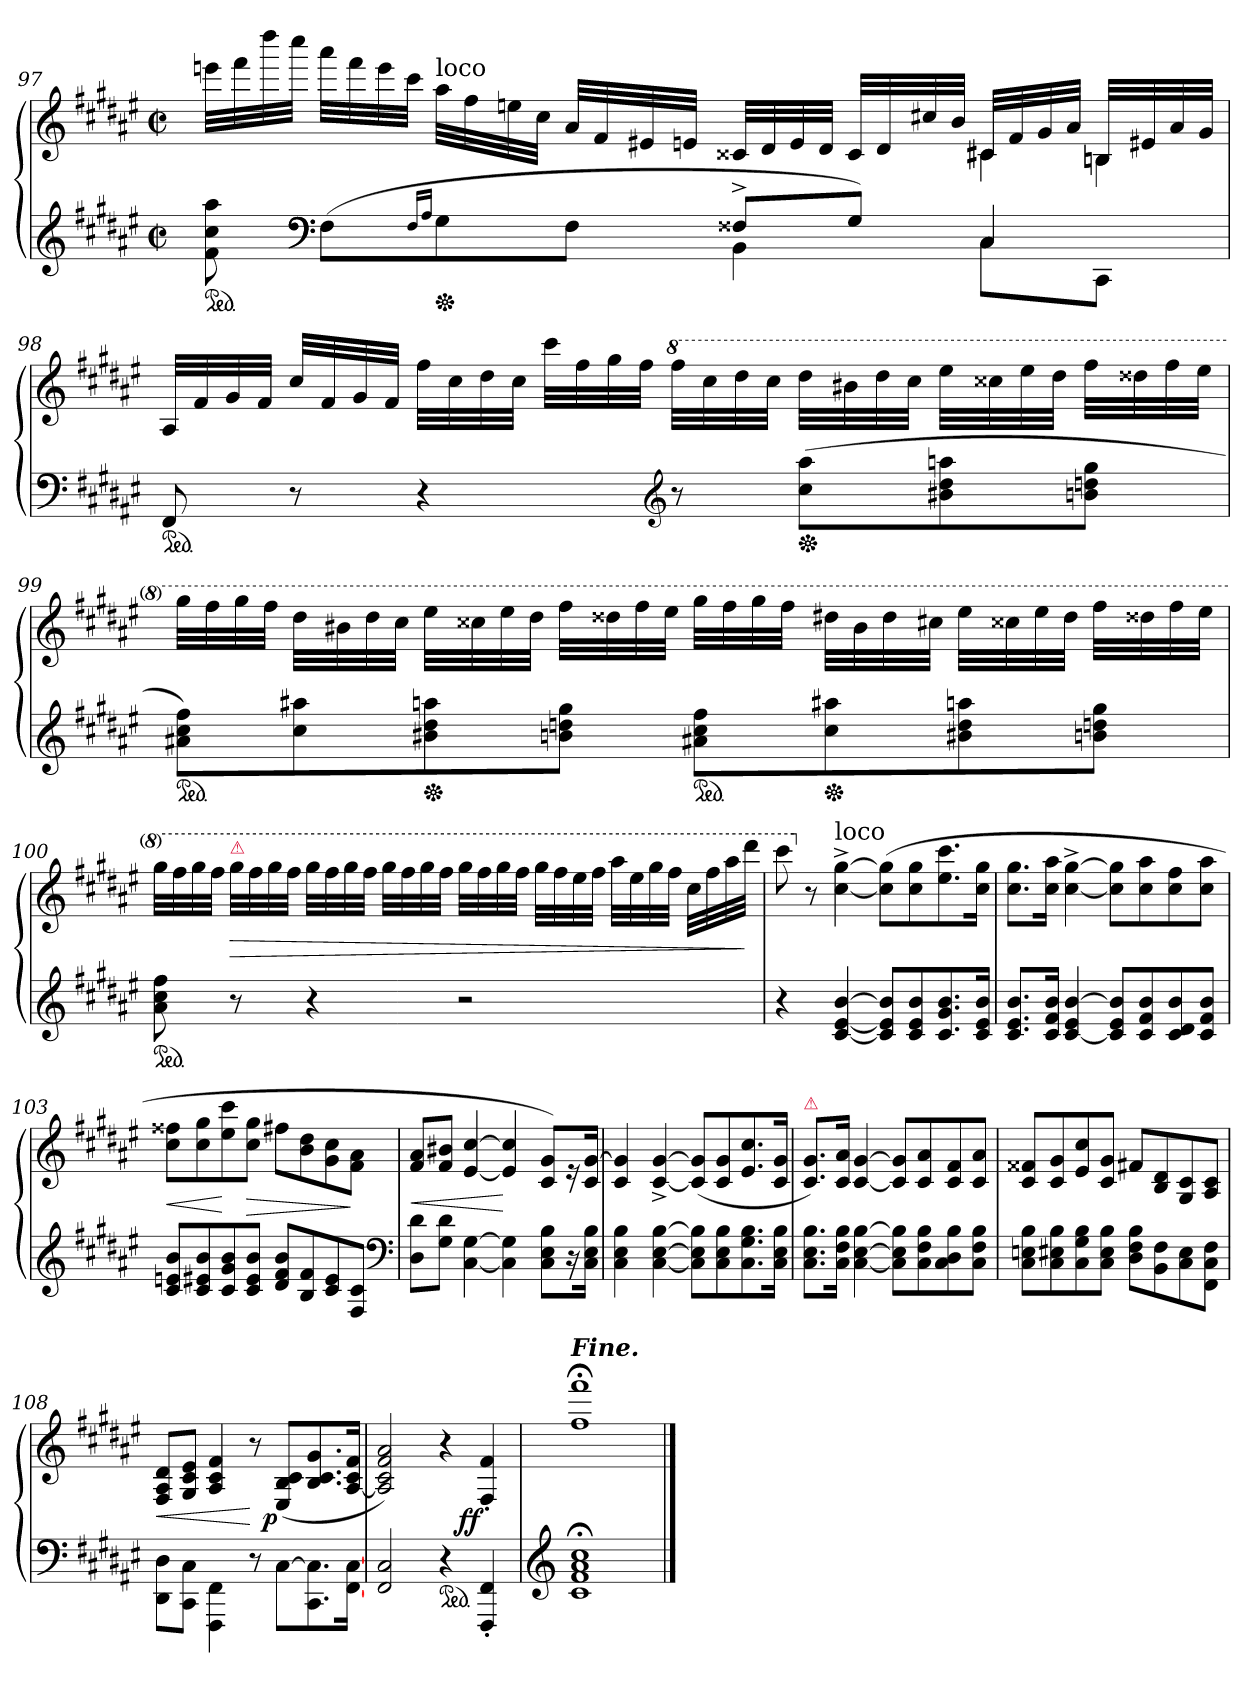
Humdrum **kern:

**kern	**kern	**dynam
*part1	*part1	*part1
*staff2	*staff1	*staff1/2
*clefG2	*clefG2	*
*k[f#c#g#d#a#e#]	*k[f#c#g#d#a#e#]	*
*M2/2	*M2/2	*
*met(c|)	*met(c|)	*
=97	=97	=97
*^	*^	*
*ped	*	*	*	*
8f#\ 8cc#\ 8aa#\	8rffyy	32eeenLLL	2.rFyy	.
.	.	32fff#	.	.
.	.	32dddd#	.	.
.	.	32cccc#JJJ	.	.
*clefF4	*	*	*	*
(>8F#L	4.rGGyy	32aaa#LLL	.	.
.	.	32fff#	.	.
.	.	32eee	.	.
.	.	32ccc#JJJ	.	.
16qqF#/LL	.	.	.	.
16qqA#/JJ	.	.	.	.
!	!	!LO:TX:a:t=loco	!	!
*Xped	*	*	*	*
8G#	.	32aa#LLL	.	.
.	.	32ff#	.	.
.	.	32een	.	.
.	.	32cc#JJJ	.	.
8F#J	.	32a#LLL	.	.
.	.	32f#	.	.
.	.	32e#X	.	.
.	.	32enJJJ	.	.
8F##X^>L	4BB	32c##XLLL	.	.
.	.	32d#	.	.
.	.	32e	.	.
.	.	32d#JJJ	.	.
8G#J)	.	32c##LLL	.	.
.	.	32d#	.	.
.	.	32cc#X	.	.
.	.	32bJJJ	.	.
!	!	!	!LO:N:vis=4	!
4C#/	8C#L	32c#XLLL	8c#X	.
.	.	32f#	.	.
.	.	32g#	.	.
.	.	32a#JJJ	.	.
!	!	!	!LO:N:vis=4	!
.	8CC#J	32BnLLL	8Bn	.
.	.	32e#X	.	.
.	.	32a#	.	.
.	.	32g#JJJ	.	.
*v	*v	*	*	*
*	*v	*v	*
=98	=98	=98
*ped	*	*
8FF#	32A#/LLL	.
.	32f#	.
.	32g#	.
.	32f#JJJ	.
8r	32cc#/LLL	.
.	32f#	.
.	32g#	.
.	32f#JJJ	.
4r	32ff#LLL	.
.	32cc#	.
.	32dd#	.
.	32cc#JJJ	.
.	32ccc#LLL	.
.	32ff#	.
.	32gg#	.
.	32ff#JJJ	.
*clefG2	*	*
*	*8va	*
8r	32fff#LLL	.
.	32ccc#	.
.	32ddd#	.
.	32ccc#JJJ	.
*Xped	*	*
(>8cc# 8aa#L	32ddd#LLL	.
.	32bb#X	.
.	32ddd#	.
.	32ccc#JJJ	.
8b#X 8dd# 8aan	32eee#LLL	.
.	32ccc##X	.
.	32eee#	.
.	32ddd#JJJ	.
8bn 8ddn 8gg#J	32fff#LLL	.
.	32ddd##X	.
.	32fff#	.
.	32eee#JJJ	.
=99	=99	=99
*ped	*	*
8a#X 8cc# 8ff#L)	32ggg#LLL	.
.	32fff#	.
.	32ggg#	.
.	32fff#JJJ	.
8cc# 8aa#X	32ddd#LLL	.
.	32bb#X	.
.	32ddd#	.
.	32ccc#JJJ	.
*Xped	*	*
8b#X 8dd# 8aan	32eee#LLL	.
.	32ccc##X	.
.	32eee#	.
.	32ddd#JJJ	.
8bn 8ddn 8gg#J	32fff#LLL	.
.	32ddd##X	.
.	32fff#	.
.	32eee#JJJ	.
*ped	*	*
8a#X 8cc# 8ff#L	32ggg#LLL	.
.	32fff#	.
.	32ggg#	.
.	32fff#JJJ	.
*Xped	*	*
8cc# 8aa#X	32ddd#XLLL	.
.	32bb#	.
.	32ddd#	.
.	32ccc#XJJJ	.
8b#X 8dd 8aan	32eee#LLL	.
.	32ccc##X	.
.	32eee#	.
.	32ddd#JJJ	.
8bn 8ddn 8gg#J	32fff#LLL	.
.	32ddd##X	.
.	32fff#	.
.	32eee#JJJ	.
=100	=100	=100
*ped	*	*
8a# 8cc# 8ff#	32ggg#LLL	.
.	32fff#	.
.	32ggg#	.
.	32fff#JJJ	.
!	!LO:TX:a:color=crimson:t=⚠	!
8r	32ggg#LLL	>
.	32fff#	.
.	32ggg#	.
.	32fff#JJJ	.
4r	32ggg#LLL	.
.	32fff#	.
.	32ggg#	.
.	32fff#JJJ	.
.	32ggg#LLL	.
.	32fff#	.
.	32ggg#	.
.	32fff#JJJ	.
2r	32ggg#LLL	.
.	32fff#	.
.	32ggg#	.
.	32fff#JJJ	.
.	32ggg#LLL	.
.	32fff#	.
.	32eee#	.
.	32fff#JJJ	.
.	32aaa#LLL	.
.	32eee#	.
.	32ggg#	.
.	32fff#JJJ	.
.	32ccc#LLL	.
.	32fff#	.
.	32aaa#	.
.	32dddd#JJJ	]
=101	=101	=101
4r	8cccc#	.
*	*X8va	*
.	8r	.
!	!LO:TX:a:t=loco	!
[4c# [4e# [4b	[4cc#^< [4gg#^<	.
8c#] 8e#] 8b]L	(>8cc#] 8gg#]L	.
8c# 8e# 8b	8cc# 8gg#	.
8.c# 8.g# 8.b	8.ee# 8.ccc#	.
16c# 16e# 16bJk	16cc# 16gg#Jk	.
=102	=102	=102
8.c# 8.e# 8.bL	8.cc# 8.gg#L	.
16c# 16f# 16bJk	16cc# 16aa#Jk	.
[4c# 4e# [4b	[4cc#^> [4gg#^>	.
8c#] 8e# 8b]L	8cc#] 8gg#]L	.
8c# 8f# 8b	8cc# 8aa#	.
8c# 8d# 8b	8cc# 8ff#	.
8c# 8f# 8bJ	8cc# 8aa#J	.
=103	=103	=103
8c# 8en 8bL	8cc# 8ff##XL	<
8c# 8e#X 8b	8cc# 8gg#	.
8c# 8g# 8b	8ee# 8ccc#	[
8c# 8e# 8bJ	8cc# 8gg#J	>
8d# 8f# 8bL	8ff#XL	.
8B 8f#	8b 8dd#	.
8c# 8e#	8g# 8cc#	.
8F# 8c#J	8f# 8a#J	]
*clefF4	*	*
=104	=104	=104
8D# 8d#L	8f# 8a#L	<
8G# 8d#J	8f# 8b#XJ	.
[4C# [4G#	[4e# [4cc#	.
4C#] 4G#]	4e#] 4cc#]	[
8C# 8E# 8BL	8c# 8g#L)	.
16r	16r	.
16C# 16E# 16BJk	16c# [16g#Jk	.
=105	=105	=105
4C# 4E# 4B	4c# 4g#]	.
[4C# [4E# [4B	[4c#^> [4g#^>	.
8C#] 8E#] 8B]L	(>8c#] 8g#]L	.
8C# 8E# 8B	8c# 8g#	.
8.C# 8.G# 8.B	8.e# 8.cc#	.
16C# 16E# 16BJk	16c# 16g#Jk	.
=106	=106	=106
!	!LO:TX:a:color=crimson:t=⚠	!
8.C# 8.E# 8.BL	8.c# 8.g#L)	.
16C# 16F# 16BJk	16c# 16a#Jk	.
[4C# [4E# [4B	[4c# [4g#	.
8C#] 8E#] 8B]L	8c#] 8g#]L	.
8C# 8F# 8B	8c# 8a#	.
8C# 8D# 8B	8c# 8f#	.
8C# 8F# 8BJ	8c# 8a#J	.
=107	=107	=107
8C# 8En 8BL	8c# 8f##XL	.
8C# 8E#X 8B	8c# 8g#	.
8C# 8G# 8B	8e# 8cc#	.
8C# 8E# 8BJ	8c# 8g#J	.
8D# 8F# 8BL	8f#XL	.
8BB 8F#	8B 8d#	.
8C#\ 8E#\	8G#/ 8c#/	.
8FF#\ 8C#\ 8F#\J	8A#/ 8c#/J	.
=108	=108	=108
8DD#\ 8D#\L	8F#/ 8A#/ 8d#/L	<
8CC#\ 8C#\J	8G#/ 8c#/ 8e#/J	.
4FFF#\ 4FF#\	4A#/ 4c#/ 4f#/	.
8r	8r	[
!	!	!LO:DY:rj
[8C#\L	(>8E#/ 8B/ 8c#/L	p
8.CC# 8.C#]	8.B 8.c# 8.g#	.
[16FF# [16C#Jk	[16A# 16c# 16f#Jk	.
=109	=109	=109
2FF# 2C#	2A#] 2c# 2f# 2a#)	.
*ped	*	*
4r	4r	.
!	!	!LO:DY:rj
4FFF#'/ 4FF#'/	4F#'>/ 4f#'>/	ff
=110	=110	=110
*clefG2	*	*
!	!LO:TX:a:Bi:t=Fine.	!
1c#;< 1f#;< 1a#;< 1cc#;<	1ff#;< 1fff#;<	.
==	==	==
*-	*-	*-
